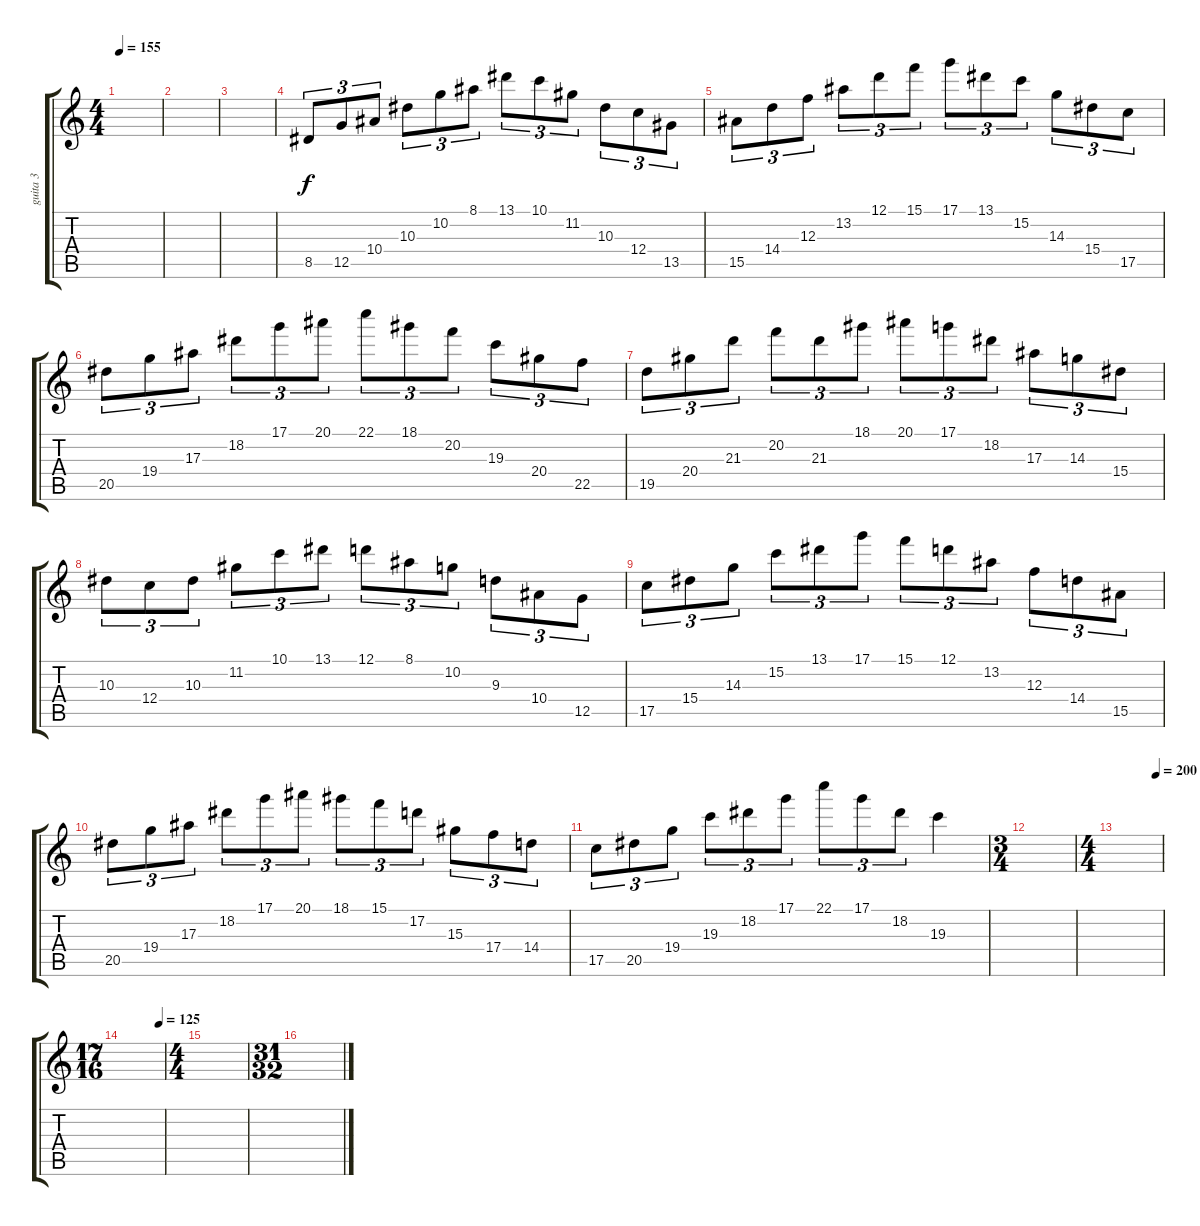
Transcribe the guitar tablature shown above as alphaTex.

\track ("guita 3" "guita 3") {instrument distortionguitar}
\staff {score tabs}
\tuning (D4 A3 F3 C3 G2 D2) {hide}
\ts (4 4)
\tempo 155
\clef g2
\ks c
|
|
|
8.5.8{tu (3 2)} 12.5.8{tu (3 2)} 10.4.8{tu (3 2)} 10.3.8{tu (3 2)} 10.2.8{tu (3 2)} 8.1.8{tu (3 2)} 13.1.8{tu (3 2)} 10.1.8{tu (3 2)} 11.2.8{tu (3 2)} 10.3.8{tu (3 2)} 12.4.8{tu (3 2)} 13.5.8{tu (3 2)} |
15.5.8{tu (3 2)} 14.4.8{tu (3 2)} 12.3.8{tu (3 2)} 13.2.8{tu (3 2)} 12.1.8{tu (3 2)} 15.1.8{tu (3 2)} 17.1.8{tu (3 2)} 13.1.8{tu (3 2)} 15.2.8{tu (3 2)} 14.3.8{tu (3 2)} 15.4.8{tu (3 2)} 17.5.8{tu (3 2)} |
20.5.8{tu (3 2)} 19.4.8{tu (3 2)} 17.3.8{tu (3 2)} 18.2.8{tu (3 2)} 17.1.8{tu (3 2)} 20.1.8{tu (3 2)} 22.1.8{tu (3 2)} 18.1.8{tu (3 2)} 20.2.8{tu (3 2)} 19.3.8{tu (3 2)} 20.4.8{tu (3 2)} 22.5.8{tu (3 2)} |
19.5.8{tu (3 2)} 20.4.8{tu (3 2)} 21.3.8{tu (3 2)} 20.2.8{tu (3 2)} 21.3.8{tu (3 2)} 18.1.8{tu (3 2)} 20.1.8{tu (3 2)} 17.1.8{tu (3 2)} 18.2.8{tu (3 2)} 17.3.8{tu (3 2)} 14.3.8{tu (3 2)} 15.4.8{tu (3 2)} |
10.3.8{tu (3 2)} 12.4.8{tu (3 2)} 10.3.8{tu (3 2)} 11.2.8{tu (3 2)} 10.1.8{tu (3 2)} 13.1.8{tu (3 2)} 12.1.8{tu (3 2)} 8.1.8{tu (3 2)} 10.2.8{tu (3 2)} 9.3.8{tu (3 2)} 10.4.8{tu (3 2)} 12.5.8{tu (3 2)} |
17.5.8{tu (3 2)} 15.4.8{tu (3 2)} 14.3.8{tu (3 2)} 15.2.8{tu (3 2)} 13.1.8{tu (3 2)} 17.1.8{tu (3 2)} 15.1.8{tu (3 2)} 12.1.8{tu (3 2)} 13.2.8{tu (3 2)} 12.3.8{tu (3 2)} 14.4.8{tu (3 2)} 15.5.8{tu (3 2)} |
20.5.8{tu (3 2)} 19.4.8{tu (3 2)} 17.3.8{tu (3 2)} 18.2.8{tu (3 2)} 17.1.8{tu (3 2)} 20.1.8{tu (3 2)} 18.1.8{tu (3 2)} 15.1.8{tu (3 2)} 17.2.8{tu (3 2)} 15.3.8{tu (3 2)} 17.4.8{tu (3 2)} 14.4.8{tu (3 2)} |
17.5.8{tu (3 2)} 20.5.8{tu (3 2)} 19.4.8{tu (3 2)} 19.3.8{tu (3 2)} 18.2.8{tu (3 2)} 17.1.8{tu (3 2)} 22.1.8{tu (3 2)} 17.1.8{tu (3 2)} 18.2.8{tu (3 2)} 19.3.4 |
\ts (3 4)
|
\ts (4 4)
\tempo (200 0.875)
|
\ts (17 16)
\tempo (125 0.8823529411764706)
|
\ts (4 4)
|
\ts (31 32)
